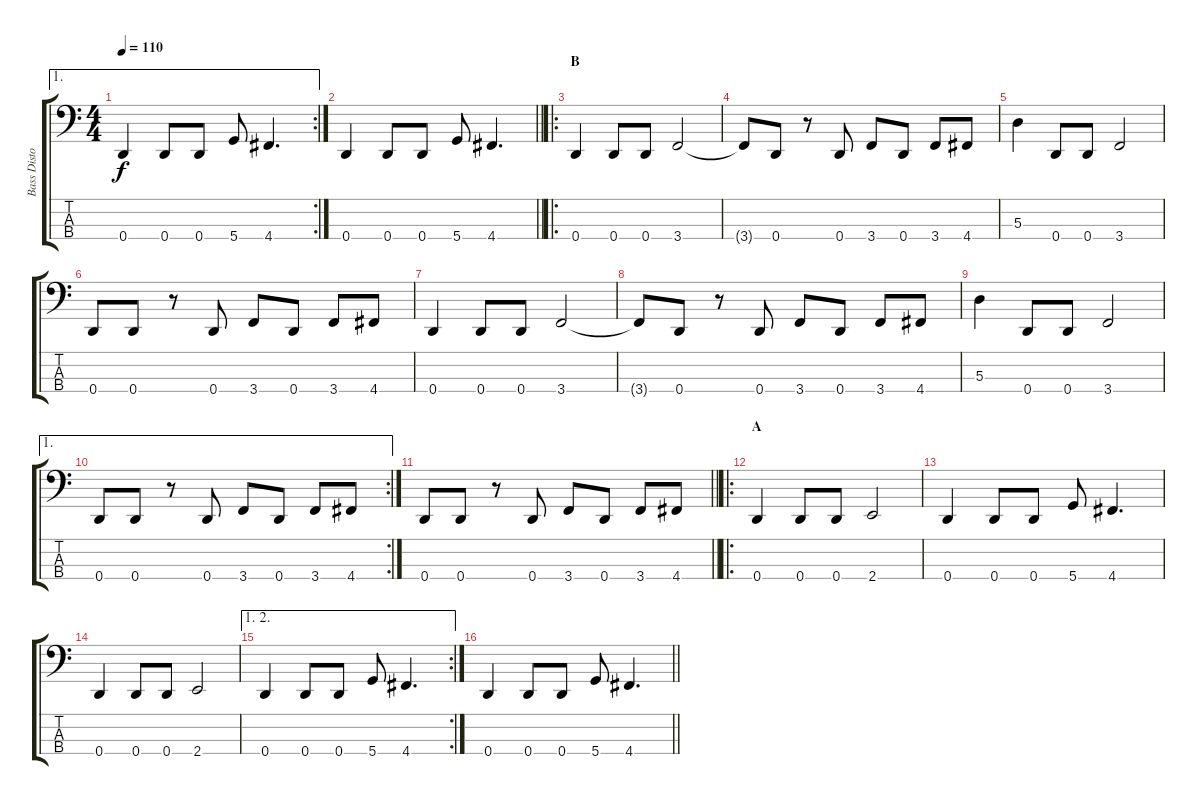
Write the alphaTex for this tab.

\track ("Bass Distortion" "Bass Disto") {instrument electricbassfinger}
\staff {score tabs}
\tuning (G2 D2 A1 D1) {hide}
\ae 1
\rc 2
\ts (4 4)
\tempo 110
\clef f4
\ks c
0.4.4{dy f} 0.4.8 0.4.8 5.4.8 4.4.4{d} |
\barLineRight lightlight
0.4.4 0.4.8 0.4.8 5.4.8 4.4.4{d} |
\ro
\section ("" "B")
0.4.4 0.4.8 0.4.8 3.4.2 |
3.4{t}.8 0.4.8 r.8 0.4.8 3.4.8 0.4.8 3.4.8 4.4.8 |
5.3.4 0.4.8 0.4.8 3.4.2 |
0.4.8 0.4.8 r.8 0.4.8 3.4.8 0.4.8 3.4.8 4.4.8 |
0.4.4 0.4.8 0.4.8 3.4.2 |
3.4{t}.8 0.4.8 r.8 0.4.8 3.4.8 0.4.8 3.4.8 4.4.8 |
5.3.4 0.4.8 0.4.8 3.4.2 |
\ae 1
\rc 2
0.4.8 0.4.8 r.8 0.4.8 3.4.8 0.4.8 3.4.8 4.4.8 |
\barLineRight lightlight
0.4.8 0.4.8 r.8 0.4.8 3.4.8 0.4.8 3.4.8 4.4.8 |
\ro
\section ("" "A")
0.4.4 0.4.8 0.4.8 2.4.2 |
0.4.4 0.4.8 0.4.8 5.4.8 4.4.4{d} |
0.4.4 0.4.8 0.4.8 2.4.2 |
\ae (1 2)
\rc 2
0.4.4 0.4.8 0.4.8 5.4.8 4.4.4{d} |
\barLineRight lightlight
0.4.4 0.4.8 0.4.8 5.4.8 4.4.4{d}
